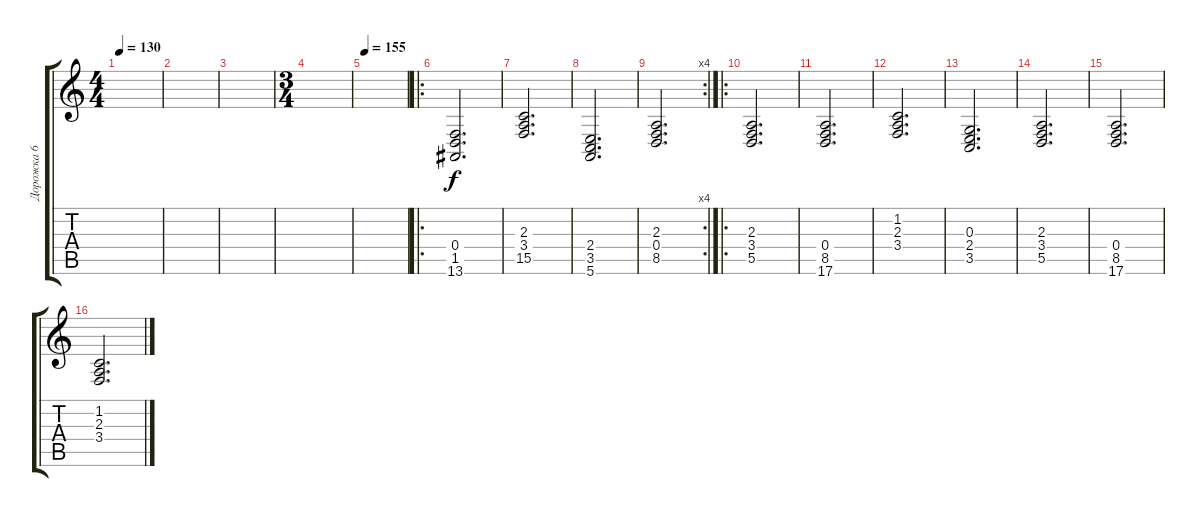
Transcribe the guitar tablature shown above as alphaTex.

\track ("Дорожка 6" "Дорожка 6") {instrument stringensemble1}
\staff {score tabs}
\tuning (E4 B3 G3 D3 A2 E2) {hide}
\ts (4 4)
\tempo 130
\clef g2
\ks c
|
|
|
\ts (3 4)
|
\tempo 155
|
\ro
(0.4 1.5 13.6).2{d} |
(2.3 3.4 15.5).2{d} |
(2.4 3.5 5.6).2{d} |
\rc 4
(2.3 0.4 8.5).2{d} |
\ro
(2.3 3.4 5.5).2{d} |
(0.4 8.5 17.6).2{d} |
(1.2 2.3 3.4).2{d} |
(0.3 2.4 3.5).2{d} |
(2.3 3.4 5.5).2{d} |
(0.4 8.5 17.6).2{d} |
(1.2 2.3 3.4).2{d}
